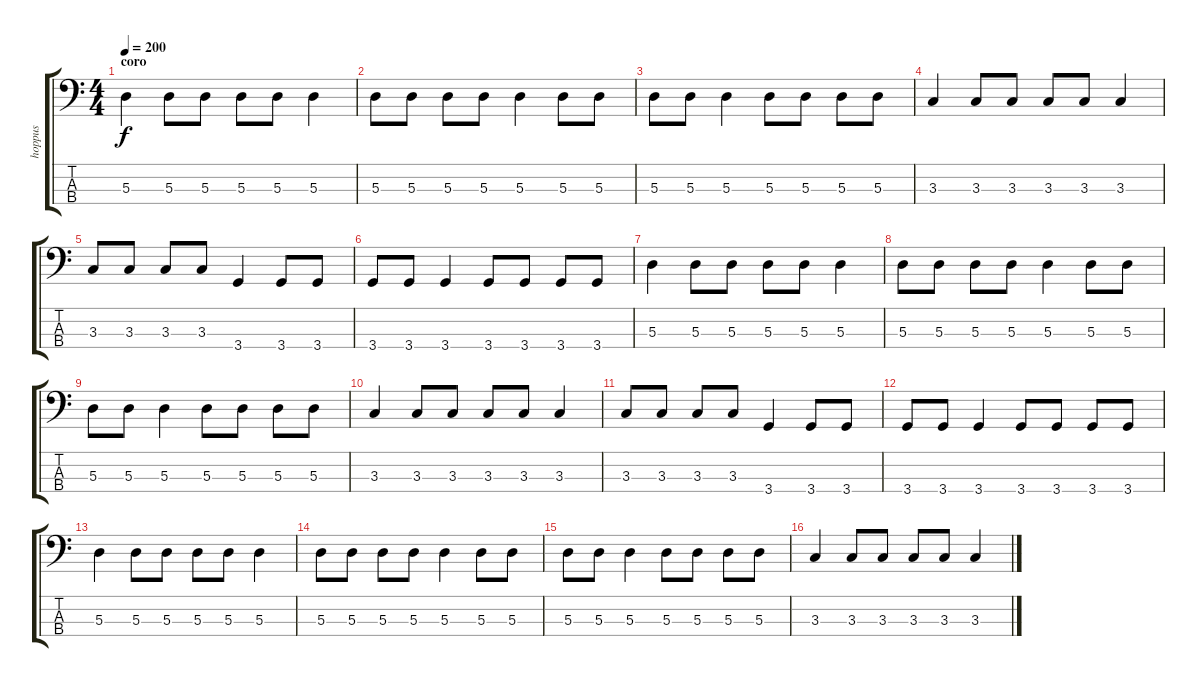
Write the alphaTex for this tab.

\track ("hoppus" "hoppus") {instrument electricbasspick}
\staff {score tabs}
\tuning (G2 D2 A1 E1) {hide}
\ts (4 4)
\section ("" "coro")
\tempo 200
\clef f4
\ks c
5.3.4{dy f} 5.3.8 5.3.8 5.3.8 5.3.8 5.3.4 |
5.3.8 5.3.8 5.3.8 5.3.8 5.3.4 5.3.8 5.3.8 |
5.3.8 5.3.8 5.3.4 5.3.8 5.3.8 5.3.8 5.3.8 |
3.3.4 3.3.8 3.3.8 3.3.8 3.3.8 3.3.4 |
3.3.8 3.3.8 3.3.8 3.3.8 3.4.4 3.4.8 3.4.8 |
3.4.8 3.4.8 3.4.4 3.4.8 3.4.8 3.4.8 3.4.8 |
5.3.4 5.3.8 5.3.8 5.3.8 5.3.8 5.3.4 |
5.3.8 5.3.8 5.3.8 5.3.8 5.3.4 5.3.8 5.3.8 |
5.3.8 5.3.8 5.3.4 5.3.8 5.3.8 5.3.8 5.3.8 |
3.3.4 3.3.8 3.3.8 3.3.8 3.3.8 3.3.4 |
3.3.8 3.3.8 3.3.8 3.3.8 3.4.4 3.4.8 3.4.8 |
3.4.8 3.4.8 3.4.4 3.4.8 3.4.8 3.4.8 3.4.8 |
5.3.4 5.3.8 5.3.8 5.3.8 5.3.8 5.3.4 |
5.3.8 5.3.8 5.3.8 5.3.8 5.3.4 5.3.8 5.3.8 |
5.3.8 5.3.8 5.3.4 5.3.8 5.3.8 5.3.8 5.3.8 |
3.3.4 3.3.8 3.3.8 3.3.8 3.3.8 3.3.4
